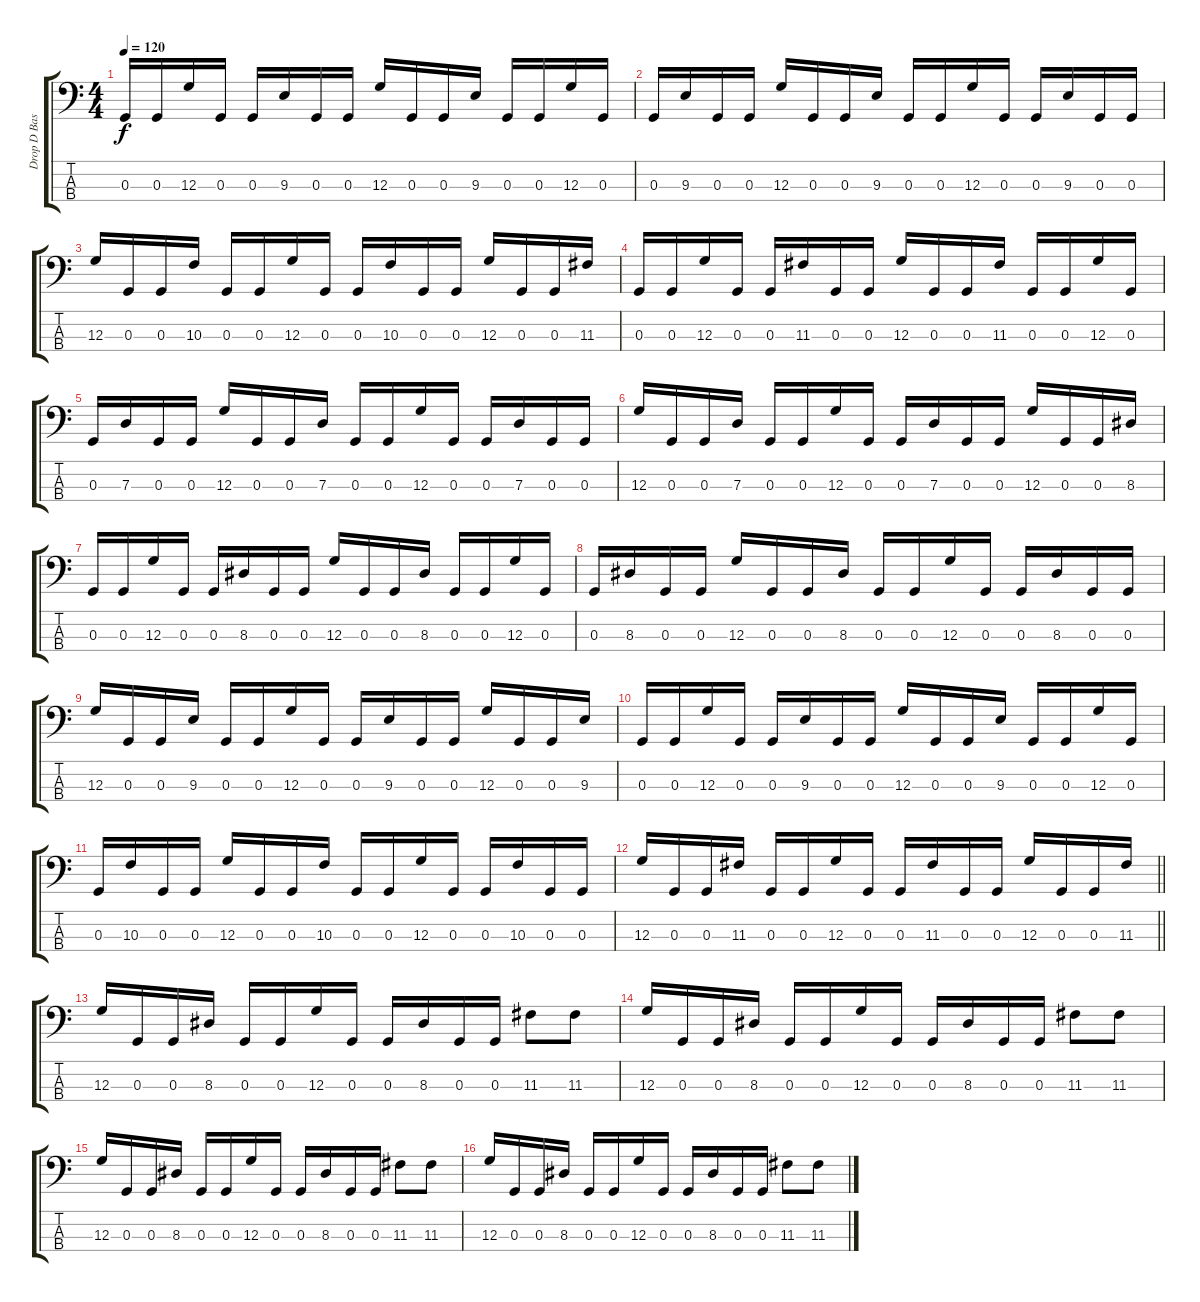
\track ("Drop D Bass (Octave Effect)" "Drop D Bas") {instrument overdrivenguitar}
\staff {score tabs}
\tuning (F2 C2 G1 D1) {hide}
\ts (4 4)
\tempo 120
\clef f4
\ks c
0.3.16{dy f} 0.3.16 12.3.16 0.3.16 0.3.16 9.3.16 0.3.16 0.3.16 12.3.16 0.3.16 0.3.16 9.3.16 0.3.16 0.3.16 12.3.16 0.3.16 |
0.3.16 9.3.16 0.3.16 0.3.16 12.3.16 0.3.16 0.3.16 9.3.16 0.3.16 0.3.16 12.3.16 0.3.16 0.3.16 9.3.16 0.3.16 0.3.16 |
12.3.16 0.3.16 0.3.16 10.3.16 0.3.16 0.3.16 12.3.16 0.3.16 0.3.16 10.3.16 0.3.16 0.3.16 12.3.16 0.3.16 0.3.16 11.3.16 |
0.3.16 0.3.16 12.3.16 0.3.16 0.3.16 11.3.16 0.3.16 0.3.16 12.3.16 0.3.16 0.3.16 11.3.16 0.3.16 0.3.16 12.3.16 0.3.16 |
0.3.16 7.3.16 0.3.16 0.3.16 12.3.16 0.3.16 0.3.16 7.3.16 0.3.16 0.3.16 12.3.16 0.3.16 0.3.16 7.3.16 0.3.16 0.3.16 |
12.3.16 0.3.16 0.3.16 7.3.16 0.3.16 0.3.16 12.3.16 0.3.16 0.3.16 7.3.16 0.3.16 0.3.16 12.3.16 0.3.16 0.3.16 8.3.16 |
0.3.16 0.3.16 12.3.16 0.3.16 0.3.16 8.3.16 0.3.16 0.3.16 12.3.16 0.3.16 0.3.16 8.3.16 0.3.16 0.3.16 12.3.16 0.3.16 |
0.3.16 8.3.16 0.3.16 0.3.16 12.3.16 0.3.16 0.3.16 8.3.16 0.3.16 0.3.16 12.3.16 0.3.16 0.3.16 8.3.16 0.3.16 0.3.16 |
12.3.16 0.3.16 0.3.16 9.3.16 0.3.16 0.3.16 12.3.16 0.3.16 0.3.16 9.3.16 0.3.16 0.3.16 12.3.16 0.3.16 0.3.16 9.3.16 |
0.3.16 0.3.16 12.3.16 0.3.16 0.3.16 9.3.16 0.3.16 0.3.16 12.3.16 0.3.16 0.3.16 9.3.16 0.3.16 0.3.16 12.3.16 0.3.16 |
0.3.16 10.3.16 0.3.16 0.3.16 12.3.16 0.3.16 0.3.16 10.3.16 0.3.16 0.3.16 12.3.16 0.3.16 0.3.16 10.3.16 0.3.16 0.3.16 |
\barLineRight lightlight
12.3.16 0.3.16 0.3.16 11.3.16 0.3.16 0.3.16 12.3.16 0.3.16 0.3.16 11.3.16 0.3.16 0.3.16 12.3.16 0.3.16 0.3.16 11.3.16 |
12.3.16 0.3.16 0.3.16 8.3.16 0.3.16 0.3.16 12.3.16 0.3.16 0.3.16 8.3.16 0.3.16 0.3.16 11.3.8 11.3.8 |
12.3.16 0.3.16 0.3.16 8.3.16 0.3.16 0.3.16 12.3.16 0.3.16 0.3.16 8.3.16 0.3.16 0.3.16 11.3.8 11.3.8 |
12.3.16 0.3.16 0.3.16 8.3.16 0.3.16 0.3.16 12.3.16 0.3.16 0.3.16 8.3.16 0.3.16 0.3.16 11.3.8 11.3.8 |
12.3.16 0.3.16 0.3.16 8.3.16 0.3.16 0.3.16 12.3.16 0.3.16 0.3.16 8.3.16 0.3.16 0.3.16 11.3.8 11.3.8
